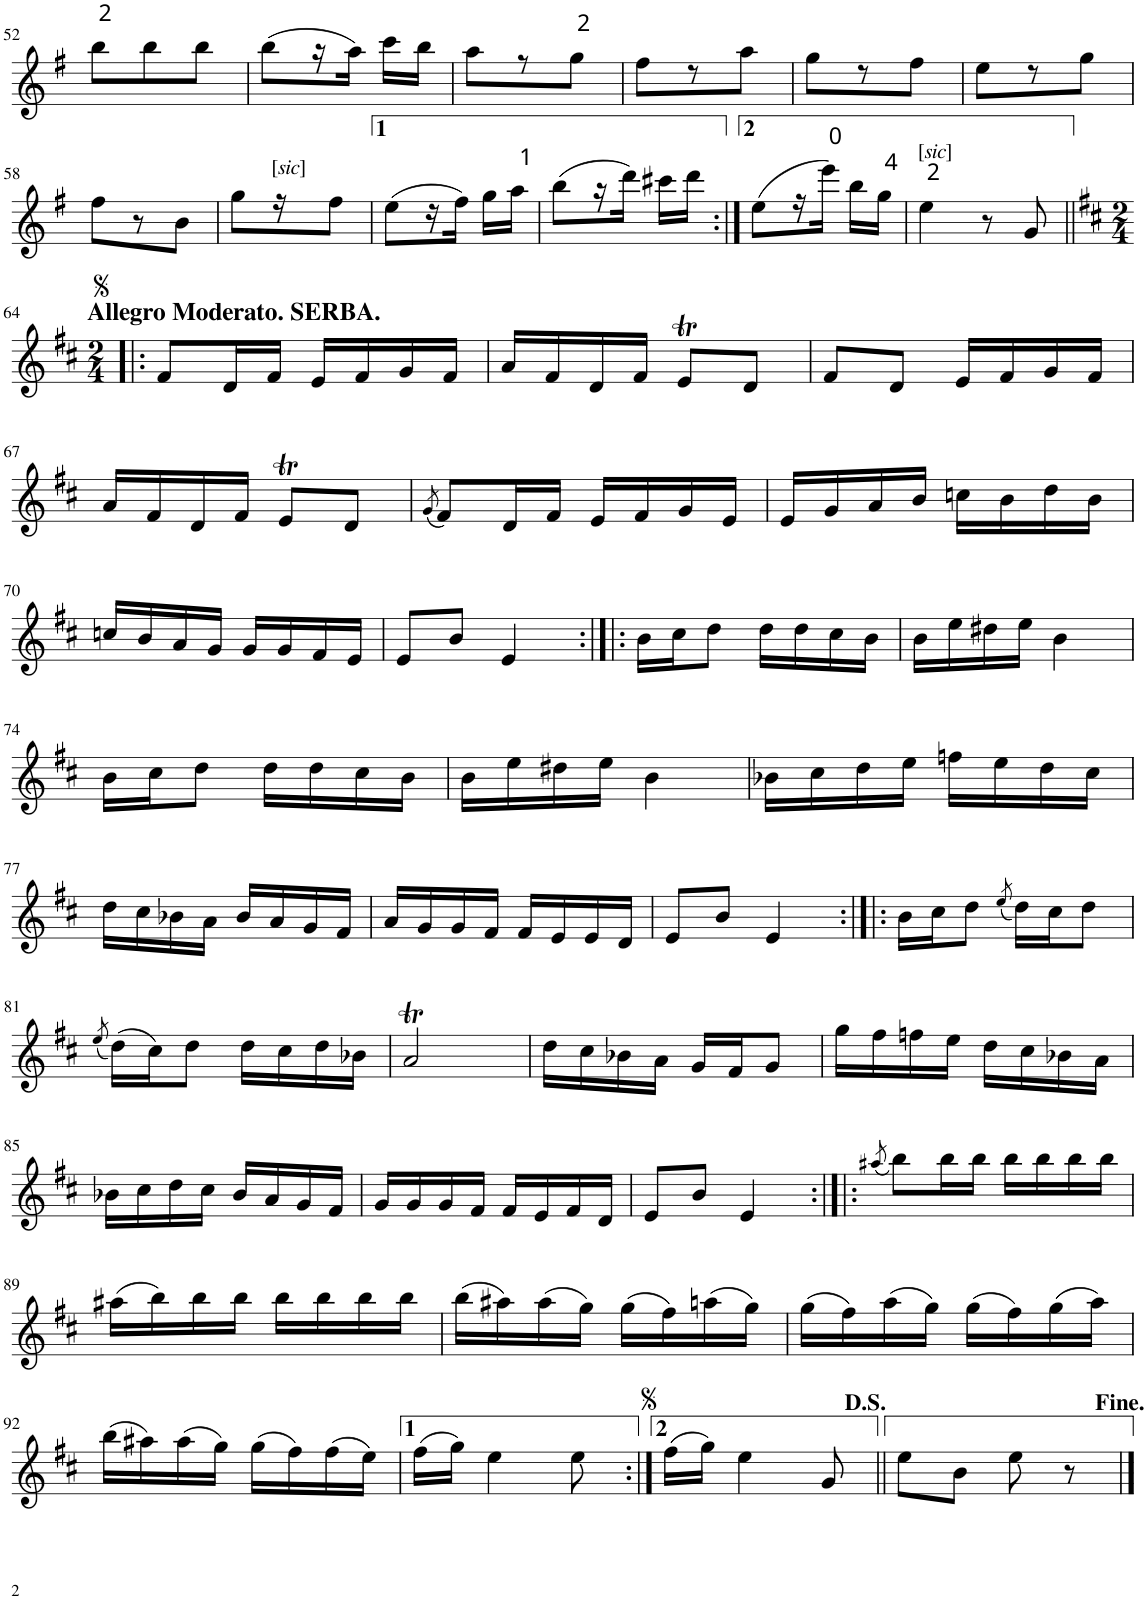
**kern
*part1
*staff1
*I"Piano
*I'Pno
!!LO:PB:g=z
*clefG2
*k[f#]
*e:
*M3/8
=52
8bb\L
8bb\
8bb\J
=53
(8bb\L
16r
16aa\JJ)
16ccc\LL
16bb\JJ
=54
8aa\L
8r
8gg\J
=55
8ff#\L
8r
8aa\J
=56
8gg\L
8r
8ff#\J
=57
8ee\L
8r
8gg\J
!!LO:LB:g=z
=58
8ff#\L
8r
8b\J
=59
8gg\L
!LO:TX:a:t=[
!LO:TX:a:i:t=sic
!LO:TX:a:t=]
16r
16ryy
8ff#\J
=60
(8ee\L
16r
16ff#\JJ)
16gg\LL
16aa\JJ
=61
(8bb\L
16r
16ddd\JJ)
16ccc#X\LL
16ddd\JJ
=62:|!
(8ee\L
16r
16eee\JJ)
16bb\LL
16gg\JJ
=63
!LO:TX:a:t=[
!LO:TX:a:i:t=sic
!LO:TX:a:t=]
4ee\
8r
8g/
!!LO:LB:g=z
=64!|:
*k[f#c#]
*D:
*M2/4
!LO:TX:a:B:t=Allegro Moderato. SERBA.
8f#/L
16d/L
16f#/JJ
16e/LL
16f#/
16g/
16f#/JJ
=65
16a/LL
16f#/
16d/
16f#/JJ
8eT/L
8d/J
=66
8f#/L
8d/J
16e/LL
16f#/
16g/
16f#/JJ
!!LO:LB:g=z
=67
16a/LL
16f#/
16d/
16f#/JJ
8eT/L
8d/J
=68
(8qg/
8f#/L)
16d/L
16f#/JJ
16e/LL
16f#/
16g/
16e/JJ
=69
16e/LL
16g/
16a/
16b/JJ
16ccn\LL
16b\
16dd\
16b\JJ
!!LO:LB:g=z
=70
16ccn/LL
16b/
16a/
16g/JJ
16g/LL
16g/
16f#/
16e/JJ
=71
8e/L
8b/J
4e/
=72:|!|:
16b\LL
16cc#\J
8dd\J
16dd\LL
16dd\
16cc#\
16b\JJ
=73
16b\LL
16ee\
16dd#X\
16ee\JJ
4b\
!!LO:LB:g=z
=74
16b\LL
16cc#\J
8dd\J
16dd\LL
16dd\
16cc#\
16b\JJ
=75
16b\LL
16ee\
16dd#X\
16ee\JJ
4b\
=76
16b-X\LL
16cc#\
16dd\
16ee\JJ
16ffn\LL
16ee\
16dd\
16cc#\JJ
!!LO:LB:g=z
=77
16dd\LL
16cc#\
16b-X\
16a\JJ
16b-/LL
16a/
16g/
16f#/JJ
=78
16a/LL
16g/
16g/
16f#/JJ
16f#/LL
16e/
16e/
16d/JJ
=79
8e/L
8b/J
4e/
=80:|!|:
16b\LL
16cc#\J
8dd\J
(8qee/
16dd\LL)
16cc#\J
8dd\J
!!LO:LB:g=z
=81
(8qee/
(16dd\LL)
16cc#\J)
8dd\J
16dd\LL
16cc#\
16dd\
16b-X\JJ
=82
2aT/
=83
16dd\LL
16cc#\
16b-X\
16a\JJ
16g/LL
16f#/J
8g/J
=84
16gg\LL
16ff#\
16ffn\
16ee\JJ
16dd\LL
16cc#\
16b-X\
16a\JJ
!!LO:LB:g=z
=85
16b-X\LL
16cc#\
16dd\
16cc#\JJ
16b-/LL
16a/
16g/
16f#/JJ
=86
16g/LL
16g/
16g/
16f#/JJ
16f#/LL
16e/
16f#/
16d/JJ
=87
8e/L
8b/J
4e/
=88:|!|:
(8qaa#X/
8bb\L)
16bb\L
16bb\JJ
16bb\LL
16bb\
16bb\
16bb\JJ
!!LO:LB:g=z
=89
(16aa#X\LL
16bb\)
16bb\
16bb\JJ
16bb\LL
16bb\
16bb\
16bb\JJ
=90
(16bb\LL
16aa#X\)
(16aa#\
16gg\JJ)
(16gg\LL
16ff#\)
(16aan\
16gg\JJ)
=91
(16gg\LL
16ff#\)
(16aa\
16gg\JJ)
(16gg\LL
16ff#\)
(16gg\
16aa\JJ)
!!LO:LB:g=z
=92
(16bb\LL
16aa#X\)
(16aa#\
16gg\JJ)
(16gg\LL
16ff#\)
(16ff#\
16ee\JJ)
=93
(16ff#\LL
16gg\JJ)
4ee\
8ee\
=94:|!
(16ff#\LL
16gg\JJ)
4ee\
8g/
=95||
8ee\L
8b\J
8ee\
8r
==
*-
